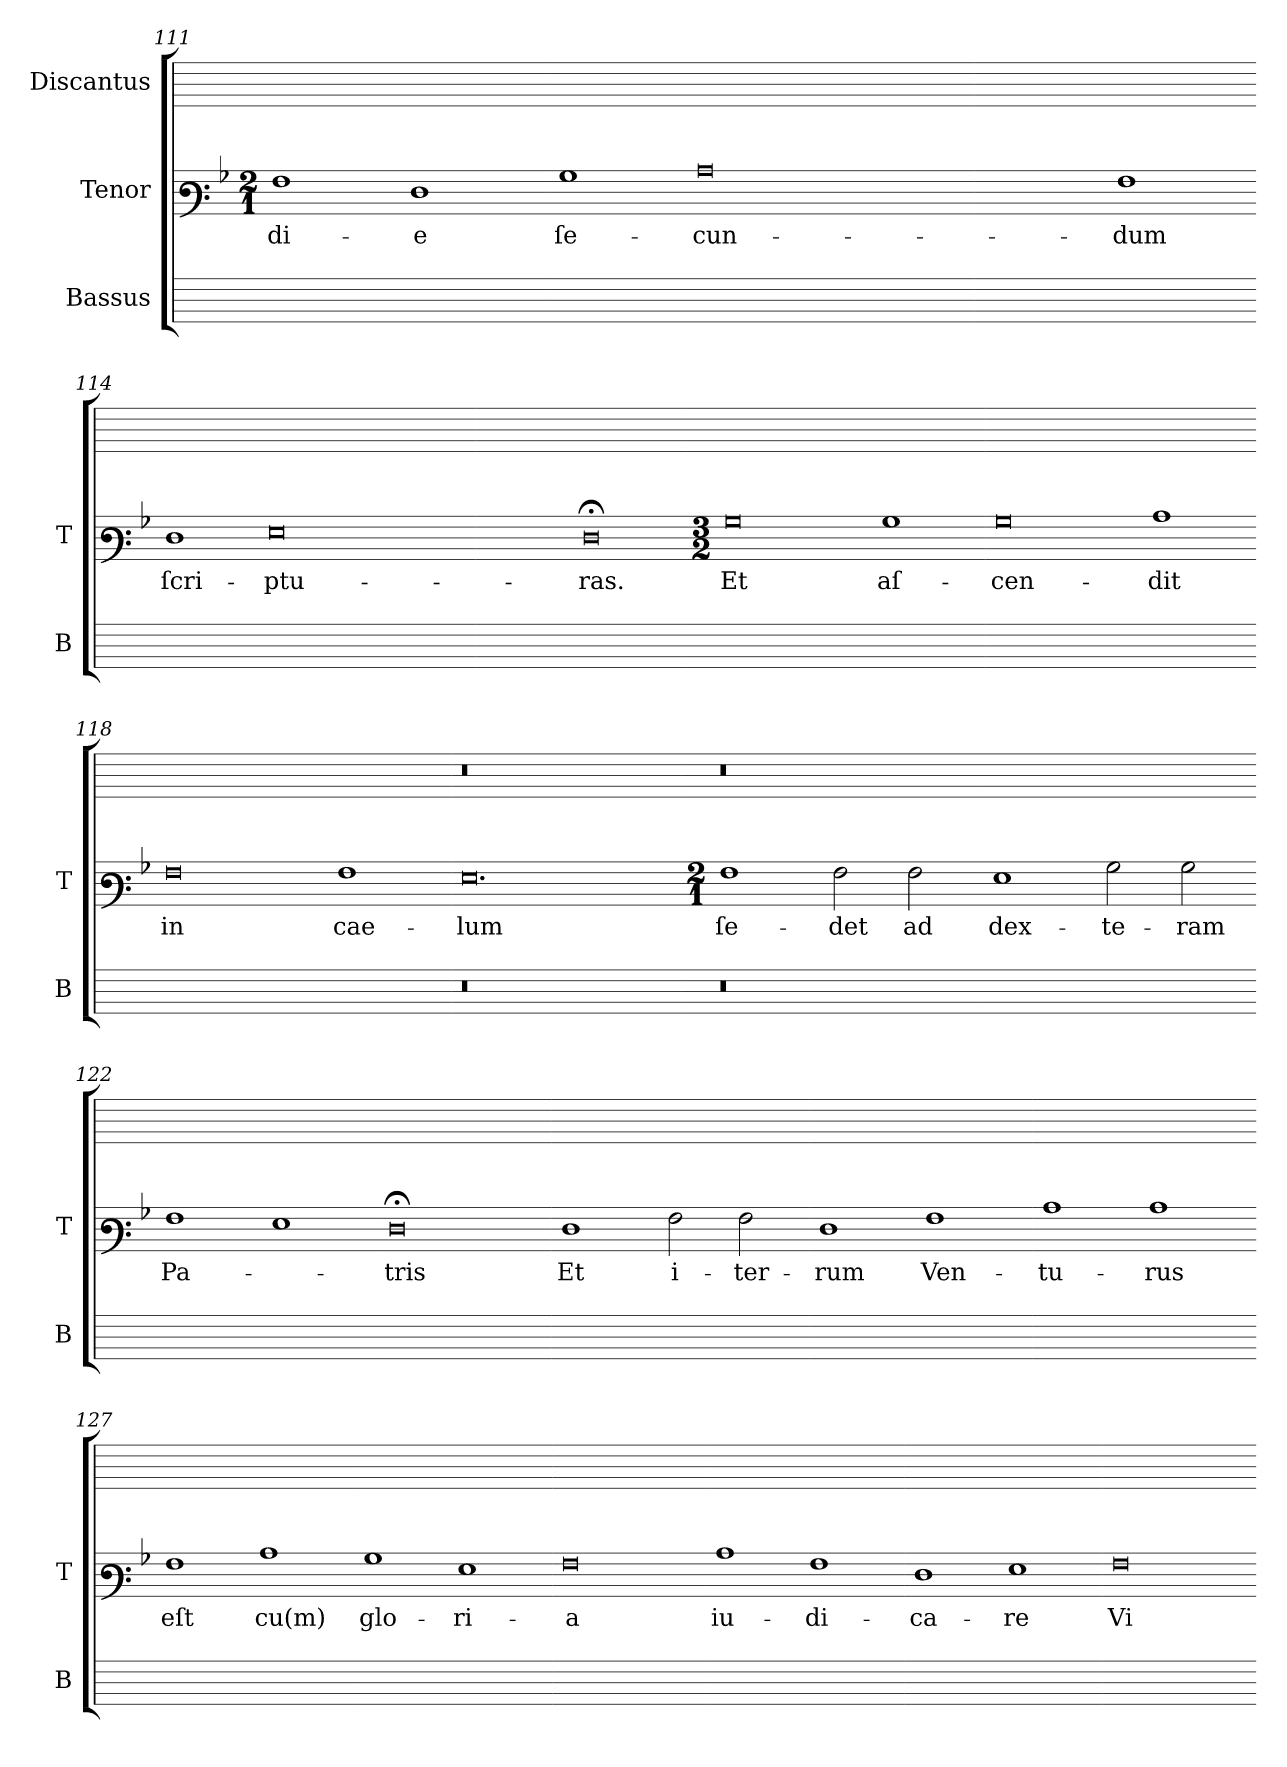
**kern	**kern	**text	**kern
*part3	*part2	*part2	*part1
*staff3	*staff2	*staff2	*staff1
*I"Bassus	*I"Tenor	*	*I"Discantus
*I'B	*I'T	*	*
*	*clefF3	*	*
*	*k[b-]	*	*
*	*F:	*	*
*	*M2/1	*	*
=111	=111	=111	=111
0ryy	1A	di-	0ryy
.	1F	-e	.
=112-	=112-	=112-	=112-
0ryy	1B-	ſe-	0ryy
.	0c	-cun-	.
1ryy	.	.	1ryy
=113-	=113-	=113-	=113-
0ryy	1ryy	.	0ryy
.	1A	-dum	.
=114-	=114-	=114-	=114-
0ryy	1F	ſcri-	0ryy
.	0G	-ptu-	.
1ryy	.	.	1ryy
=115-	=115-	=115-	=115-
0ryy	1ryy	.	0ryy
!	!LO:N:vis=0	!	!
.	1F;<	-ras.	.
=116-	=116-	=116-	=116-
*	*M3/2	*	*
0.ryy	0B-	Et	0.ryy
.	1B-	aſ-	.
=117-	=117-	=117-	=117-
0.ryy	0B-	-cen-	0.ryy
.	1c	-dit	.
=118-	=118-	=118-	=118-
0.ryy	0A	in	0.ryy
.	1A	cae-	.
=119-	=119-	=119-	=119-
0.r	0.G	-lum	0.r
=120-	=120-	=120-	=120-
*	*M2/1	*	*
0r	1A	ſe-	0r
.	2A\	-det	.
.	2A\	ad	.
=121-	=121-	=121-	=121-
0ryy	1G	dex-	0ryy
.	2B-\	-te-	.
.	2B-\	-ram	.
=122-	=122-	=122-	=122-
0ryy	1A	Pa-	0ryy
.	1G	.	.
=123-	=123-	=123-	=123-
0ryy	0F;<	-tris	0ryy
=124-	=124-	=124-	=124-
0ryy	1F	Et	0ryy
.	2A\	i-	.
.	2A\	-ter-	.
=125-	=125-	=125-	=125-
0ryy	1F	-rum	0ryy
.	1A	Ven-	.
=126-	=126-	=126-	=126-
0ryy	1c	-tu-	0ryy
.	1c	-rus	.
=127-	=127-	=127-	=127-
0ryy	1A	eſt	0ryy
.	1c	cu(m)	.
=128-	=128-	=128-	=128-
0ryy	1B-	glo-	0ryy
.	1G	-ri-	.
=129-	=129-	=129-	=129-
0ryy	0A	-a	0ryy
=130-	=130-	=130-	=130-
0ryy	1c	iu-	0ryy
.	1A	-di-	.
=131-	=131-	=131-	=131-
0ryy	1F	-ca-	0ryy
.	1G	-re	.
=132-	=132-	=132-	=132-
0ryy	0A	Vi-	0ryy
=-	=-	=-	=-
*-	*-	*-	*-
